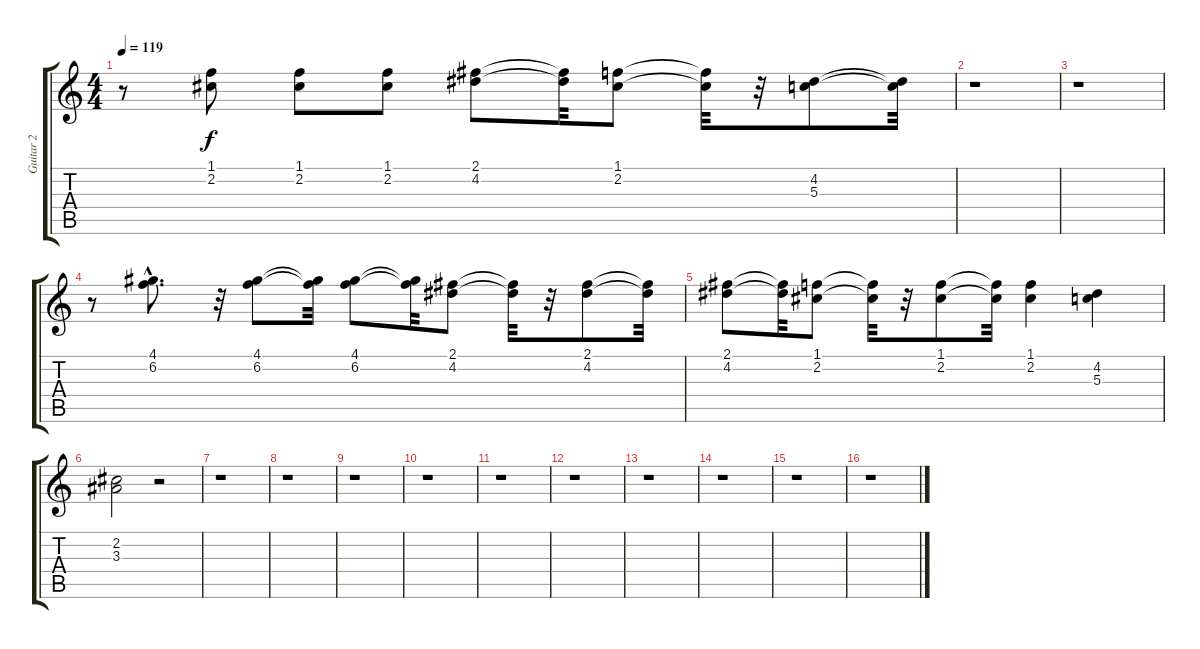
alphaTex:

\track ("Guitar 2" "Guitar 2") {instrument acousticguitarnylon}
\staff {score tabs}
\tuning (E4 B3 G3 D3 A2 E2) {hide}
\ts (4 4)
\tempo 119
\clef g2
\ks c
r.8{dy f} (1.1 2.2).8 (1.1 2.2).8 (1.1 2.2).8 (2.1 4.2).8 (2.1{t} 4.2{t}).32 (1.1 2.2).8 (1.1{t} 2.2{t}).32 r.32 (4.2 5.3).8 (4.2{t} 5.3{t}).32 |
r.1 |
r.1 |
r.8 (4.1{hac} 6.2{hac}).8{d} r.32 (4.1 6.2).8 (4.1{t} 6.2{t}).32 (4.1 6.2).8 (4.1{t} 6.2{t}).32 (2.1 4.2).8 (2.1{t} 4.2{t}).32 r.32 (2.1 4.2).8 (2.1{t} 4.2{t}).32 |
(2.1 4.2).8 (2.1{t} 4.2{t}).32 (1.1 2.2).8 (1.1{t} 2.2{t}).32 r.32 (1.1 2.2).8 (1.1{t} 2.2{t}).32 (1.1 2.2).4 (4.2 5.3).4 |
(2.2 3.3).2 r.2 |
r.1 |
r.1 |
r.1 |
r.1 |
r.1 |
r.1 |
r.1 |
r.1 |
r.1 |
r.1
